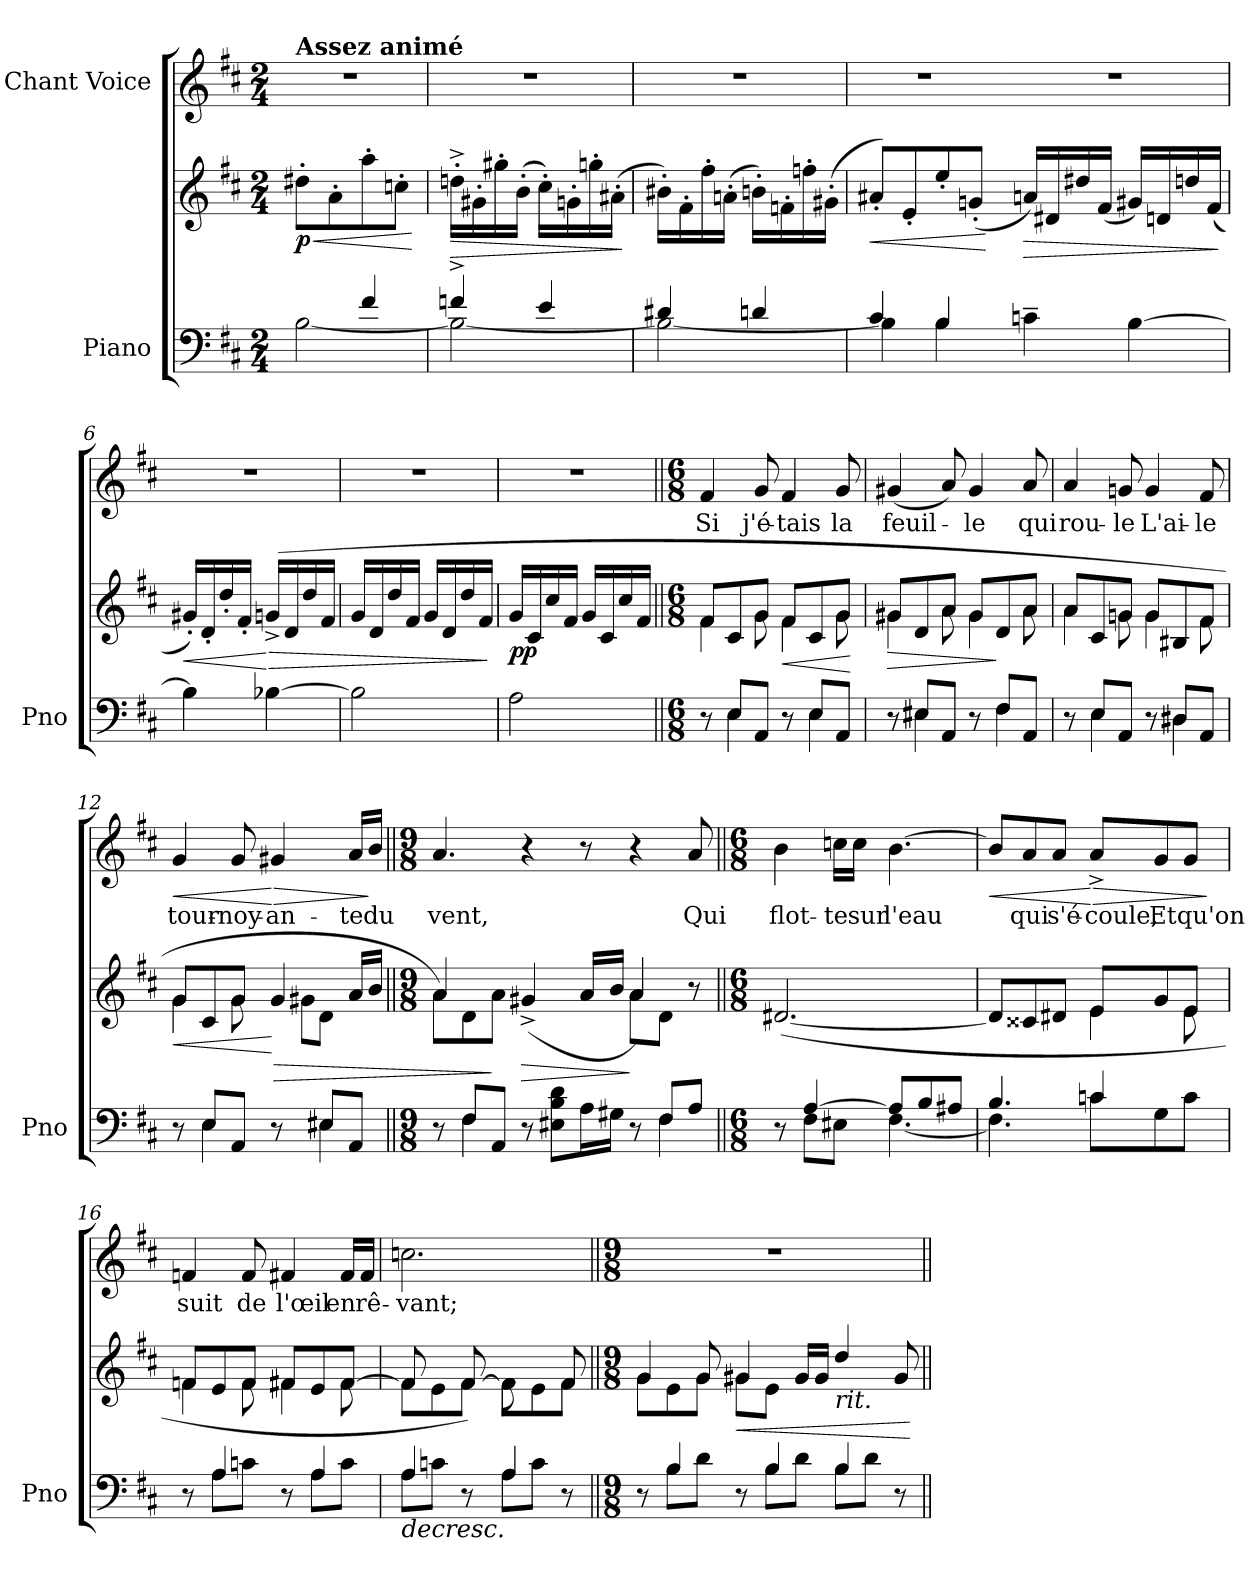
**kern	**kern	**dynam	**kern	**text	**dynam
*part2	*part2	*part2	*part1	*part1	*part1
*staff3	*staff2	*staff2/3	*staff1	*staff1	*staff1
*I"Piano	*	*	*I"Chant Voice	*	*
*I'Pno	*	*	*	*	*
*clefF4	*clefG2	*	*clefG2	*	*
*k[f#c#]	*k[f#c#]	*	*k[f#c#]	*	*
*M2/4	*M2/4	*	*M2/4	*	*
=1	=1	=1	=1	=1	=1
*^	*	*	*	*	*
!	!	!	!	!LO:TX:a:B:t=Assez animé	!	!
!	!	!	!LO:HP:b	!	!	!
!	!	!	!LO:DY:n=1:b	!	!	!
4ryy	[2B\	8dd#X'\L	< p	2r	.	.
.	.	8a'\	.	.	.	.
4f#/	.	8aa'\	.	.	.	.
.	.	8ccn'\J	.	.	.	.
*v	*v	*	*	*	*	*
.	.	[	.	.	.
=2	=2	=2	=2	=2	=2
*^	*	*	*	*	*
!	!	!	!LO:HP:b	!	!	!
4fn^/	2B\_	16ddn'^\LL	>	2r	.	.
.	.	16g#X'\	.	.	.	.
.	.	16gg#X'\	.	.	.	.
.	.	(16b'\JJ	.	.	.	.
4e/	.	16cc#'\LL)	.	.	.	.
.	.	16gn'\	.	.	.	.
.	.	16ggn'\	.	.	.	.
.	.	(16a#X'\JJ	.	.	.	.
*v	*v	*	*	*	*	*
.	.	]	.	.	.
=3	=3	=3	=3	=3	=3
*^	*	*	*	*	*
4d#X/	2B\_	16b#X'\LL)	.	2r	.	.
.	.	16f#'\	.	.	.	.
.	.	16ff#'\	.	.	.	.
.	.	(16an'\JJ	.	.	.	.
4dn/	.	16bn'\LL)	.	.	.	.
.	.	16fn'\	.	.	.	.
.	.	16ffn'\	.	.	.	.
.	.	(16g#X'\JJ	.	.	.	.
=4	=4	=4	=4	=4	=4	=4
!	!	!	!LO:HP:b	!	!	!
4c#/	4B\]	8a#X'/L)	<	2r	.	.
.	.	8e'/	.	.	.	.
4B/	4B\	8ee'/	.	.	.	.
.	.	(8gn'/J	.	.	.	.
*v	*v	*	*	*	*	*
.	.	[	.	.	.
!!LO:LB:g=z
=5-	=5-	=5-	=5-	=5-	=5-
!	!	!LO:HP:b	!	!	!
4cn~\	16an/LL)	>	2r	.	.
.	16d#X/	.	.	.	.
.	16dd#X/	.	.	.	.
.	(16f#/JJ	.	.	.	.
[4B\	16g#X/LL)	.	.	.	.
.	16dn/	.	.	.	.
.	16ddn/	.	.	.	.
.	(16f#/JJ	.	.	.	.
.	.	]	.	.	.
=6	=6	=6	=6	=6	=6
!	!	!LO:HP:b	!	!	!
4B\]	16g#X'/LL)	<	2r	.	.
.	16d'/	.	.	.	.
.	16dd'/	.	.	.	.
.	16f#'/JJ	.	.	.	.
!	!	!LO:HP:n=1:b	!	!	!
[4B-X\	(16gn^/LL	[ >	.	.	.
.	16d/	.	.	.	.
.	16dd/	.	.	.	.
.	16f#/JJ	.	.	.	.
=7	=7	=7	=7	=7	=7
2B-\]	16g/LL	.	2r	.	.
.	16d/	.	.	.	.
.	16dd/	.	.	.	.
.	16f#/JJ	.	.	.	.
.	16g/LL	.	.	.	.
.	16d/	.	.	.	.
.	16dd/	.	.	.	.
.	16f#/JJ	.	.	.	.
.	.	]	.	.	.
!!LO:LB:g=z
=8	=8	=8	=8	=8	=8
!	!	!LO:DY:b	!	!	!
2A\	16g/LL	pp	2r	.	.
.	16c#/	.	.	.	.
.	16cc#/	.	.	.	.
.	16f#/JJ	.	.	.	.
.	16g/LL	.	.	.	.
.	16c#/	.	.	.	.
.	16cc#/	.	.	.	.
.	16f#/JJ	.	.	.	.
!!LO:LB:g=z
=9||	=9||	=9||	=9||	=9||	=9||
*M6/8	*M6/8	*	*M6/8	*	*
*^	*^	*	*	*	*
!	!	!	!	!	!	!LO:LY:b	!
8r	8ryy	8f#/L	4f#\	.	4f#/	Si	.
8E/L	4E\	8c#/	.	.	.	.	.
!	!	!	!	!	!	!LO:LY:b	!
8AA/J	.	8g/J	8g\	.	8g/	j'é-	.
!	!	!	!	!LO:HP:b	!	!LO:LY:b	!
8r	8ryy	8f#/L	4f#\	<	4f#/	-tais	.
8E/L	4E\	8c#/	.	.	.	.	.
!	!	!	!	!	!	!LO:LY:b	!
8AA/J	.	8g/J	8g\	.	8g/	la	.
*v	*v	*	*	*	*	*	*
*	*v	*v	*	*	*	*
.	.	[	.	.	.
=10	=10	=10	=10	=10	=10
*^	*	*	*	*	*
!	!	!	!LO:HP:b	!	!LO:LY:b	!
*	*	*^	*	*	*	*
8r	8ryy	8g#X/L	4g#\	>	(4g#X/	feuil-	.
8E#X/L	4E#\	8d/	.	.	.	.	.
8AA/J	.	8a/J	8a\	.	8a/)	.	.
!	!	!	!	!	!	!LO:LY:b	!
8r	8ryy	8g#/L	4g#\	.	4g#/	-le	.
8F#/L	4F#\	8d/	.	]	.	.	.
!	!	!	!	!	!	!LO:LY:b	!
8AA/J	.	8a/J	8a\	.	8a/	qui	.
=11	=11	=11	=11	=11	=11	=11	=11
!	!	!	!	!	!	!LO:LY:b	!
8r	8ryy	8a/L	4a\	.	4a/	rou-	.
8E/L	4E\	8c#/	.	.	.	.	.
!	!	!	!	!	!	!LO:LY:b	!
8AA/J	.	8gn/J	8g\	.	8gn/	-le	.
!	!	!	!	!	!	!LO:LY:b	!
8r	8ryy	8g/L	4g\	.	4g/	L'ai-	.
8D#X/L	4D#\	8B#X/	.	.	.	.	.
!	!	!	!	!	!	!LO:LY:b	!
8AA/J	.	8f#/J	8f#\	.	8f#/	-le	.
=12	=12	=12	=12	=12	=12	=12	=12
!	!	!	!	!LO:HP:b	!	!LO:LY:b	!LO:HP:b
8r	8ryy	8g/L	4g\	<	4g/	tour-	<
8E/L	4E\	8c#/	.	.	.	.	.
!	!	!	!	!	!	!LO:LY:b	!
8AA/J	.	8g/J	8g\	.	8g/	-noy-	.
!	!	!	!	!LO:HP:n=1:b	!	!LO:LY:b	!LO:HP:n=1:b
8r	8ryy	4g/	8g#X\L	[ >	4g#X/	-an-	[ >
8E#X/L	4E#\	.	8d\J	.	.	.	.
!	!	!	!	!	!	!LO:LY:b	!
8AA/J	.	16a/LL	8ryy	.	16a/LL	-te	.
!	!	!	!	!	!	!LO:LY:b	!
.	.	16b/JJ	.	.	16b/JJ	du	]
!!LO:PB:g=z
=13||	=13||	=13||	=13||	=13||	=13||	=13||	=13||
*M9/8	*	*M9/8	*	*	*M9/8	*	*
!	!	!	!	!	!	!LO:LY:b	!
8r	8ryy	8a\L)	4a/	.	4.a/	vent,	.
8F#/L	4F#\	8d\	.	.	.	.	.
8AA/J	.	8a\J	8ryy	]	.	.	.
!	!	!	!	!LO:HP:b	!	!	!
8r	8ryy	(4g#X^/	8ryy	>	4r	.	.
8E#X\ 8B\ 8d\L	4ryy	.	4ryy	.	.	.	.
16A\L	.	16a/LL	.	.	8r	.	.
16G#X\JJ	.	16b/JJ	.	.	.	.	.
8r	8ryy	4a/)	8a\L	]	4r	.	.
8F#/L	4F#\	.	8d\J	.	.	.	.
!	!	!	!	!	!	!LO:LY:b	!
8A/J	.	8r	8ryy	.	8a/	Qui	.
*	*	*v	*v	*	*	*	*
=14||	=14||	=14||	=14||	=14||	=14||	=14||
*M6/8	*	*M6/8	*	*M6/8	*	*
*	*	*^	*	*	*	*
!	!	!	!	!	!	!LO:LY:b	!
*	*	*v	*v	*	*	*	*
8r	8ryy	([<2.d#X/	.	4b\	flot-	.
[4A/	8F#\L	.	.	.	.	.
!	!	!	!	!	!LO:LY:b	!
.	8E#X\J	.	.	16ccn\LL	-te	.
!	!	!	!	!	!LO:LY:b	!
.	.	.	.	16cc\JJ	sur	.
!	!	!	!	!	!LO:LY:b	!
8A/L]	[4.F#\	.	.	[4.b\	l'eau	.
8B/	.	.	.	.	.	.
8A#X/J	.	.	.	.	.	.
=15	=15	=15	=15	=15	=15	=15
*	*	*^	*	*	*	*
!	!	!	!	!	!	!	!LO:HP:b
4.B/	4.F#\]	8d#/L]	4.ryy	.	8b/L]	.	<
!	!	!	!	!	!	!LO:LY:b	!
.	.	8c##X/	.	.	8a/	qui	.
!	!	!	!	!	!	!LO:LY:b	!
.	.	8d#X/J	.	.	8a/J	s'é-	.
!	!	!	!	!	!	!LO:LY:b	!LO:HP:n=1:b
4cn/	8c\L	8e/L	4e\	.	8a^>/L	-coule,	[ >
!	!	!	!	!	!	!LO:LY:b	!
.	8G\	8g/	.	.	8g/	Et	.
!	!	!	!	!	!	!LO:LY:b	!
8ryy	8c\J	8e/J	8e\	.	8g/J	qu'on	.
*v	*v	*	*	*	*	*	*
*	*v	*v	*	*	*	*
.	.	.	.	.	]
!!LO:PB:g=z
=16	=16	=16	=16	=16	=16
*^	*^	*	*	*	*
!	!	!	!	!	!	!LO:LY:b	!
8r	8ryy	8fn/L	4f\	.	4fn/	suit	.
4A/	8A\L	8e/	.	.	.	.	.
!	!	!	!	!	!	!LO:LY:b	!
.	8cn\J	8f/J	8f\	.	8f/	de	.
!	!	!	!	!	!	!LO:LY:b	!
8r	8ryy	8f#X/L	4f#\	.	4f#X/	l'œil	.
4A/	8A\L	8e/	.	.	.	.	.
!	!	!	!	!	!	!LO:LY:b	!
.	8c\J	[8f#/J	8f#\	.	16f#/LL	en	.
!	!	!	!	!	!	!LO:LY:b	!
.	.	.	.	.	16f#/JJ	rê-	.
=17	=17	=17	=17	=17	=17	=17	=17
!	!	!	!	!LO:HP:b=2	!	!LO:LY:b	!
4A/	8A\L	8f#/]	8f#\L	>	2.ccn\	-vant;	.
.	8cn\J	8ryy	8e\	.	.	.	.
8r	8ryy	[<8f#/)	8f#\J	.	.	.	.
4A/	8A\L	8f#\]	8f#\L	.	.	.	.
.	8c\J	8ryy	8e\	.	.	.	.
8r	8ryy	8f#/	8f#\J	.	.	.	.
=18||	=18||	=18||	=18||	=18||	=18||	=18||	=18||
*M9/8	*	*M9/8	*	*	*M9/8	*	*
8r	8ryy	8g\L	4g/	.	8%9r	.	.
4B/	8B\L	8e\	.	.	.	.	.
.	8d\J	8g\J	8g/	.	.	.	.
!	!	!	!	!LO:HP:b	!	!	!
8r	8ryy	4g#X/	8g#\L	<	.	.	.
4B/	8B\L	.	8e\J	.	.	.	.
.	8d\J	16g#/LL	8ryy	.	.	.	.
.	.	16g#/JJ	.	]	.	.	.
!	!	!LO:TX:b:i:t=rit.	!	!	!	!	!
4B/	8B\L	4dd/	8ryy	.	.	.	.
.	8d\J	.	8ryy	.	.	.	.
8r	8ryy	8g#/	8ryy	.	.	.	.
*v	*v	*	*	*	*	*	*
*	*v	*v	*	*	*	*
.	.	[	.	.	.
=||	=||	=||	=||	=||	=||
*-	*-	*-	*-	*-	*-
